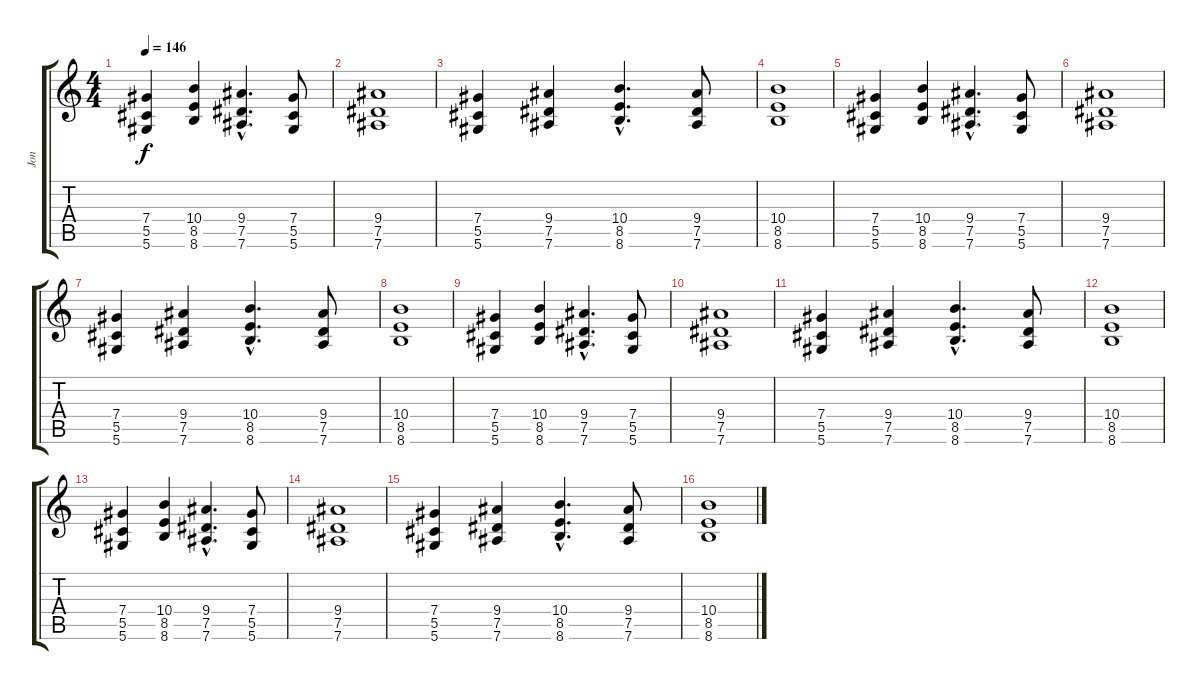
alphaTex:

\track ("Jon" "Jon") {instrument distortionguitar}
\staff {score tabs}
\tuning (Eb4 Bb3 Gb3 Db3 Ab2 Eb2) {hide}
\ts (4 4)
\tempo 146
\tempo 134
\tempo 146
\clef g2
\ks c
(7.4 5.5 5.6).4{dy f instrument distortionguitar} (10.4 8.5 8.6).4 (9.4{hac} 7.5{hac} 7.6{hac}).4{d} (7.4 5.5 5.6).8 |
(9.4 7.5 7.6).1 |
(7.4 5.5 5.6).4 (9.4 7.5 7.6).4 (10.4{hac} 8.5{hac} 8.6{hac}).4{d} (9.4 7.5 7.6).8 |
(10.4 8.5 8.6).1 |
(7.4 5.5 5.6).4 (10.4 8.5 8.6).4 (9.4{hac} 7.5{hac} 7.6{hac}).4{d} (7.4 5.5 5.6).8 |
(9.4 7.5 7.6).1 |
(7.4 5.5 5.6).4 (9.4 7.5 7.6).4 (10.4{hac} 8.5{hac} 8.6{hac}).4{d} (9.4 7.5 7.6).8 |
(10.4 8.5 8.6).1 |
(7.4 5.5 5.6).4 (10.4 8.5 8.6).4 (9.4{hac} 7.5{hac} 7.6{hac}).4{d} (7.4 5.5 5.6).8 |
(9.4 7.5 7.6).1 |
(7.4 5.5 5.6).4 (9.4 7.5 7.6).4 (10.4{hac} 8.5{hac} 8.6{hac}).4{d} (9.4 7.5 7.6).8 |
(10.4 8.5 8.6).1 |
(7.4 5.5 5.6).4 (10.4 8.5 8.6).4 (9.4{hac} 7.5{hac} 7.6{hac}).4{d} (7.4 5.5 5.6).8 |
(9.4 7.5 7.6).1 |
(7.4 5.5 5.6).4 (9.4 7.5 7.6).4 (10.4{hac} 8.5{hac} 8.6{hac}).4{d} (9.4 7.5 7.6).8 |
(10.4 8.5 8.6).1
